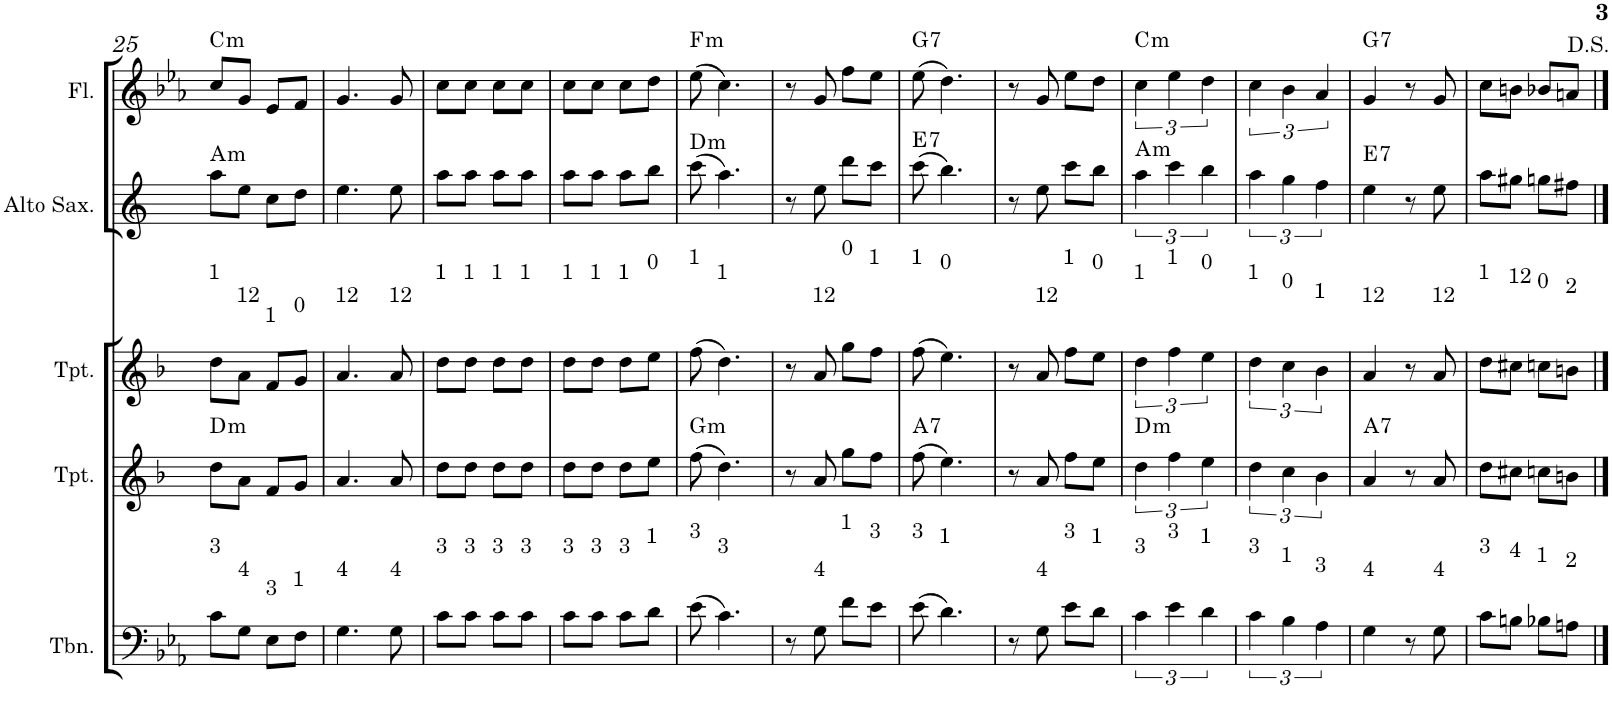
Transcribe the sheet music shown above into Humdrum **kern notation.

**kern	**kern	**harte	**kern	**kern	**harte	**kern	**harte
*part5	*part4	*part4	*part3	*part2	*part2	*part1	*part1
*staff5	*staff4	*	*staff3	*staff2	*	*staff1	*
*I"C clavF	*I"Bb	*	*I"Bb - Pirata	*I"Eb	*	*I"C clavG	*
!!LO:PB:g=z
*clefF4	*clefG2	*	*clefG2	*clefG2	*	*clefG2	*
*	*Trd1c2	*	*Trd1c2	*Trd5c9	*	*	*
*k[b-e-a-]	*k[b-]	*	*k[b-]	*k[]	*	*k[b-e-a-]	*
*E-:	*F:	*	*F:	*	*	*E-:	*
*M2/4	*M2/4	*	*M2/4	*M2/4	*	*M2/4	*
=25	=25	=25	=25	=25	=25	=25	=25
!	!	!	!LO:TX:a:t=1	!	!	!	!
!LO:TX:a:t=3	!	!LO:H:kt=m	!	!	!LO:H:kt=m	!	!LO:H:kt=m
8c\L	8dd\L	D:min	8dd\L	8aa\L	A:min	8cc/L	C:min
!	!	!	!LO:TX:a:t=12	!	!	!	!
!LO:TX:a:t=4	!	!	!	!	!	!	!
8G\J	8a\J	.	8a\J	8ee\J	.	8g/J	.
!	!	!	!LO:TX:a:t=1	!	!	!	!
!LO:TX:a:t=3	!	!	!	!	!	!	!
8E-\L	8f/L	.	8f/L	8cc\L	.	8e-/L	.
!	!	!	!LO:TX:a:t=0	!	!	!	!
!LO:TX:a:t=1	!	!	!	!	!	!	!
8F\J	8g/J	.	8g/J	8dd\J	.	8f/J	.
=26	=26	=26	=26	=26	=26	=26	=26
!	!	!	!LO:TX:a:t=12	!	!	!	!
!LO:TX:a:t=4	!	!	!	!	!	!	!
4.G\	4.a/	.	4.a/	4.ee\	.	4.g/	.
!	!	!	!LO:TX:a:t=12	!	!	!	!
!LO:TX:a:t=4	!	!	!	!	!	!	!
8G\	8a/	.	8a/	8ee\	.	8g/	.
=27	=27	=27	=27	=27	=27	=27	=27
!	!	!	!LO:TX:a:t=1	!	!	!	!
!LO:TX:a:t=3	!	!	!	!	!	!	!
8c\L	8dd\L	.	8dd\L	8aa\L	.	8cc\L	.
!	!	!	!LO:TX:a:t=1	!	!	!	!
!LO:TX:a:t=3	!	!	!	!	!	!	!
8c\J	8dd\J	.	8dd\J	8aa\J	.	8cc\J	.
!	!	!	!LO:TX:a:t=1	!	!	!	!
!LO:TX:a:t=3	!	!	!	!	!	!	!
8c\L	8dd\L	.	8dd\L	8aa\L	.	8cc\L	.
!	!	!	!LO:TX:a:t=1	!	!	!	!
!LO:TX:a:t=3	!	!	!	!	!	!	!
8c\J	8dd\J	.	8dd\J	8aa\J	.	8cc\J	.
=28	=28	=28	=28	=28	=28	=28	=28
!	!	!	!LO:TX:a:t=1	!	!	!	!
!LO:TX:a:t=3	!	!	!	!	!	!	!
8c\L	8dd\L	.	8dd\L	8aa\L	.	8cc\L	.
!	!	!	!LO:TX:a:t=1	!	!	!	!
!LO:TX:a:t=3	!	!	!	!	!	!	!
8c\J	8dd\J	.	8dd\J	8aa\J	.	8cc\J	.
!	!	!	!LO:TX:a:t=1	!	!	!	!
!LO:TX:a:t=3	!	!	!	!	!	!	!
8c\L	8dd\L	.	8dd\L	8aa\L	.	8cc\L	.
!	!	!	!LO:TX:a:t=0	!	!	!	!
!LO:TX:a:t=1	!	!	!	!	!	!	!
8d\J	8ee\J	.	8ee\J	8bb\J	.	8dd\J	.
=29	=29	=29	=29	=29	=29	=29	=29
!	!	!	!LO:TX:a:t=1	!	!	!	!
!LO:TX:a:t=3	!	!LO:H:kt=m	!	!	!LO:H:kt=m	!	!LO:H:kt=m
(8e-\	(8ff\	G:min	(8ff\	(8ccc\	D:min	(8ee-\	F:min
!	!	!	!LO:TX:a:t=1	!	!	!	!
!LO:TX:a:t=3	!	!	!	!	!	!	!
4.c\)	4.dd\)	.	4.dd\)	4.aa\)	.	4.cc\)	.
=30	=30	=30	=30	=30	=30	=30	=30
8r	8r	.	8r	8r	.	8r	.
!	!	!	!LO:TX:a:t=12	!	!	!	!
!LO:TX:a:t=4	!	!	!	!	!	!	!
8G\	8a/	.	8a/	8ee\	.	8g/	.
!	!	!	!LO:TX:a:t=0	!	!	!	!
!LO:TX:a:t=1	!	!	!	!	!	!	!
8f\L	8gg\L	.	8gg\L	8ddd\L	.	8ff\L	.
!	!	!	!LO:TX:a:t=1	!	!	!	!
!LO:TX:a:t=3	!	!	!	!	!	!	!
8e-\J	8ff\J	.	8ff\J	8ccc\J	.	8ee-\J	.
=31	=31	=31	=31	=31	=31	=31	=31
!	!	!	!LO:TX:a:t=1	!	!	!	!
!LO:TX:a:t=3	!	!LO:H:kt=7	!	!	!LO:H:kt=7	!	!LO:H:kt=7
(8e-\	(8ff\	A:7	(8ff\	(8ccc\	E:7	(8ee-\	G:7
!	!	!	!LO:TX:a:t=0	!	!	!	!
!LO:TX:a:t=1	!	!	!	!	!	!	!
4.d\)	4.ee\)	.	4.ee\)	4.bb\)	.	4.dd\)	.
=32	=32	=32	=32	=32	=32	=32	=32
8r	8r	.	8r	8r	.	8r	.
!	!	!	!LO:TX:a:t=12	!	!	!	!
!LO:TX:a:t=4	!	!	!	!	!	!	!
8G\	8a/	.	8a/	8ee\	.	8g/	.
!	!	!	!LO:TX:a:t=1	!	!	!	!
!LO:TX:a:t=3	!	!	!	!	!	!	!
8e-\L	8ff\L	.	8ff\L	8ccc\L	.	8ee-\L	.
!	!	!	!LO:TX:a:t=0	!	!	!	!
!LO:TX:a:t=1	!	!	!	!	!	!	!
8d\J	8ee\J	.	8ee\J	8bb\J	.	8dd\J	.
=33	=33	=33	=33	=33	=33	=33	=33
!	!	!	!LO:TX:a:t=1	!	!	!	!
!LO:TX:a:t=3	!	!LO:H:kt=m	!	!	!LO:H:kt=m	!	!LO:H:kt=m
6c\	6dd\	D:min	6dd\	6aa\	A:min	6cc\	C:min
!	!	!	!LO:TX:a:t=1	!	!	!	!
!LO:TX:a:t=3	!	!	!	!	!	!	!
6e-\	6ff\	.	6ff\	6ccc\	.	6ee-\	.
!	!	!	!LO:TX:a:t=0	!	!	!	!
!LO:TX:a:t=1	!	!	!	!	!	!	!
6d\	6ee\	.	6ee\	6bb\	.	6dd\	.
=34	=34	=34	=34	=34	=34	=34	=34
!	!	!	!LO:TX:a:t=1	!	!	!	!
!LO:TX:a:t=3	!	!	!	!	!	!	!
6c\	6dd\	.	6dd\	6aa\	.	6cc\	.
!	!	!	!LO:TX:a:t=0	!	!	!	!
!LO:TX:a:t=1	!	!	!	!	!	!	!
6B-\	6cc\	.	6cc\	6gg\	.	6b-\	.
!	!	!	!LO:TX:a:t=1	!	!	!	!
!LO:TX:a:t=3	!	!	!	!	!	!	!
6A-\	6b-\	.	6b-\	6ff\	.	6a-/	.
=35	=35	=35	=35	=35	=35	=35	=35
!	!	!	!LO:TX:a:t=12	!	!	!	!
!LO:TX:a:t=4	!	!LO:H:kt=7	!	!	!LO:H:kt=7	!	!LO:H:kt=7
4G\	4a/	A:7	4a/	4ee\	E:7	4g/	G:7
8r	8r	.	8r	8r	.	8r	.
!	!	!	!LO:TX:a:t=12	!	!	!	!
!LO:TX:a:t=4	!	!	!	!	!	!	!
8G\	8a/	.	8a/	8ee\	.	8g/	.
=36	=36	=36	=36	=36	=36	=36	=36
!	!	!	!LO:TX:a:t=1	!	!	!	!
!LO:TX:a:t=3	!	!	!	!	!	!	!
8c\L	8dd\L	.	8dd\L	8aa\L	.	8cc\L	.
!	!	!	!LO:TX:a:t=12	!	!	!	!
!LO:TX:a:t=4	!	!	!	!	!	!	!
8Bn\J	8cc#X\J	.	8cc#X\J	8gg#X\J	.	8bn\J	.
!	!	!	!LO:TX:a:t=0	!	!	!	!
!LO:TX:a:t=1	!	!	!	!	!	!	!
8B-X\L	8ccn\L	.	8ccn\L	8ggn\L	.	8b-X/L	.
!	!	!	!LO:TX:a:t=2	!	!	!	!
!LO:TX:a:t=2	!	!	!	!	!	!	!
8An\J	8bn\J	.	8bn\J	8ff#X\J	.	8an/J	.
==	==	==	==	==	==	==	==
*-	*-	*-	*-	*-	*-	*-	*-
